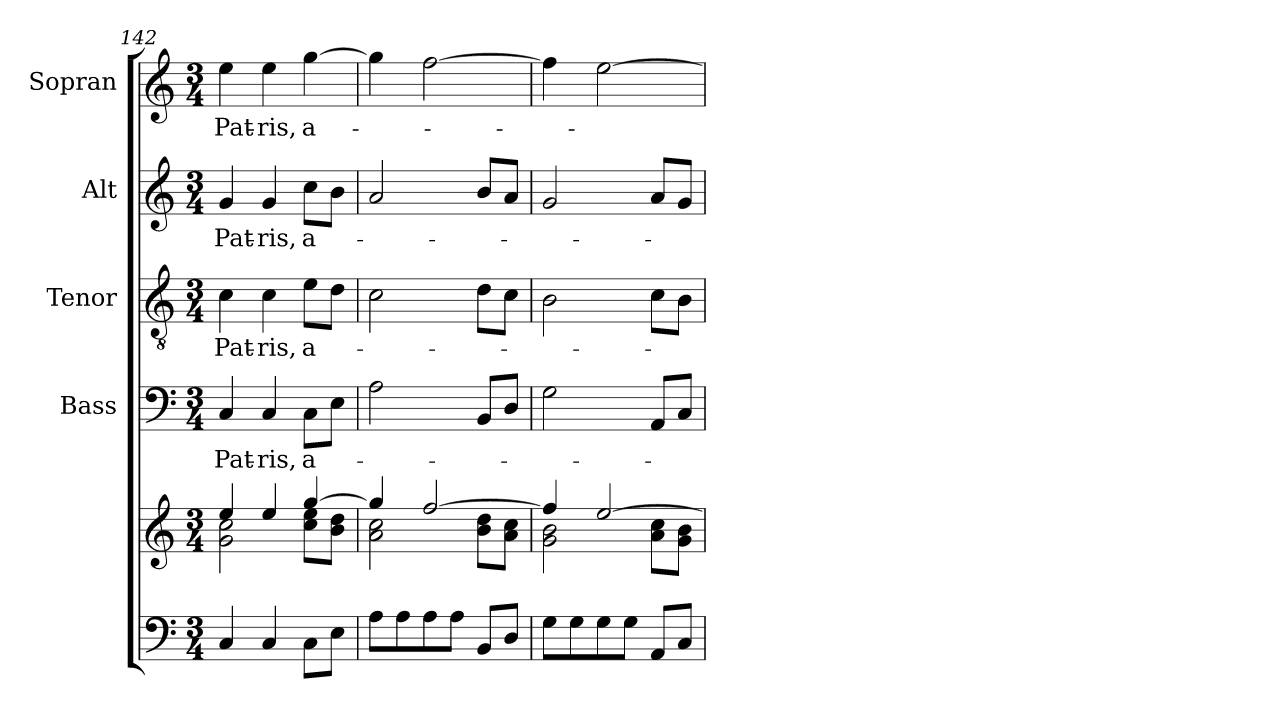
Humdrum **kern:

**kern	**kern	**kern	**text	**kern	**text	**kern	**text	**kern	**text
*part5	*part5	*part4	*part4	*part3	*part3	*part2	*part2	*part1	*part1
*staff6	*staff5	*staff4	*staff4	*staff3	*staff3	*staff2	*staff2	*staff1	*staff1
*	*	*I"Bass	*	*I"Tenor	*	*I"Alt	*	*I"Sopran	*
*	*	*I'B.	*	*I'T.	*	*I'A.	*	*I'S.	*
*clefF4	*clefG2	*clefF4	*	*clefGv2	*	*clefG2	*	*clefG2	*
*k[]	*k[]	*k[]	*	*k[]	*	*k[]	*	*k[]	*
*C:	*C:	*C:	*	*C:	*	*C:	*	*C:	*
*M3/4	*M3/4	*M3/4	*	*M3/4	*	*M3/4	*	*M3/4	*
=142	=142	=142	=142	=142	=142	=142	=142	=142	=142
*	*^	*	*	*	*	*	*	*	*
!	!	!	!	!LO:LY:b	!	!LO:LY:b	!	!LO:LY:b	!	!LO:LY:b
4C/	4ee/	2g\ 2cc\	4C/	Pat-	4c\	Pat-	4g/	Pat-	4ee\	Pat-
!	!	!	!	!LO:LY:b	!	!LO:LY:b	!	!LO:LY:b	!	!LO:LY:b
4C/	4ee/	.	4C/	-ris,	4c\	-ris,	4g/	-ris,	4ee\	-ris,
!	!	!	!	!LO:LY:b	!	!LO:LY:b	!	!LO:LY:b	!	!LO:LY:b
8C\L	[>4gg/	8cc\ 8ee\L	8C\L	a-	8e\L	a-	8cc\L	a-	[4gg\	a-
8E\J	.	8b\ 8dd\J	8E\J	.	8d\J	.	8b\J	.	.	.
=143	=143	=143	=143	=143	=143	=143	=143	=143	=143	=143
8A\L	4gg/]	2a\ 2cc\	2A\	.	2c\	.	2a/	.	4gg\]	.
8A\	.	.	.	.	.	.	.	.	.	.
8A\	[>2ff/	.	.	.	.	.	.	.	[2ff\	.
8A\J	.	.	.	.	.	.	.	.	.	.
8BB/L	.	8b\ 8dd\L	8BB/L	.	8d\L	.	8b/L	.	.	.
8D/J	.	8a\ 8cc\J	8D/J	.	8c\J	.	8a/J	.	.	.
=144	=144	=144	=144	=144	=144	=144	=144	=144	=144	=144
8G\L	4ff/]	2g\ 2b\	2G\	.	2B\	.	2g/	.	4ff\]	.
8G\	.	.	.	.	.	.	.	.	.	.
8G\	[>2ee/	.	.	.	.	.	.	.	[2ee\	.
8G\J	.	.	.	.	.	.	.	.	.	.
8AA/L	.	8a\ 8cc\L	8AA/L	.	8c\L	.	8a/L	.	.	.
8C/J	.	8g\ 8b\J	8C/J	.	8B\J	.	8g/J	.	.	.
*	*v	*v	*	*	*	*	*	*	*	*
=	=	=	=	=	=	=	=	=	=
*-	*-	*-	*-	*-	*-	*-	*-	*-	*-
